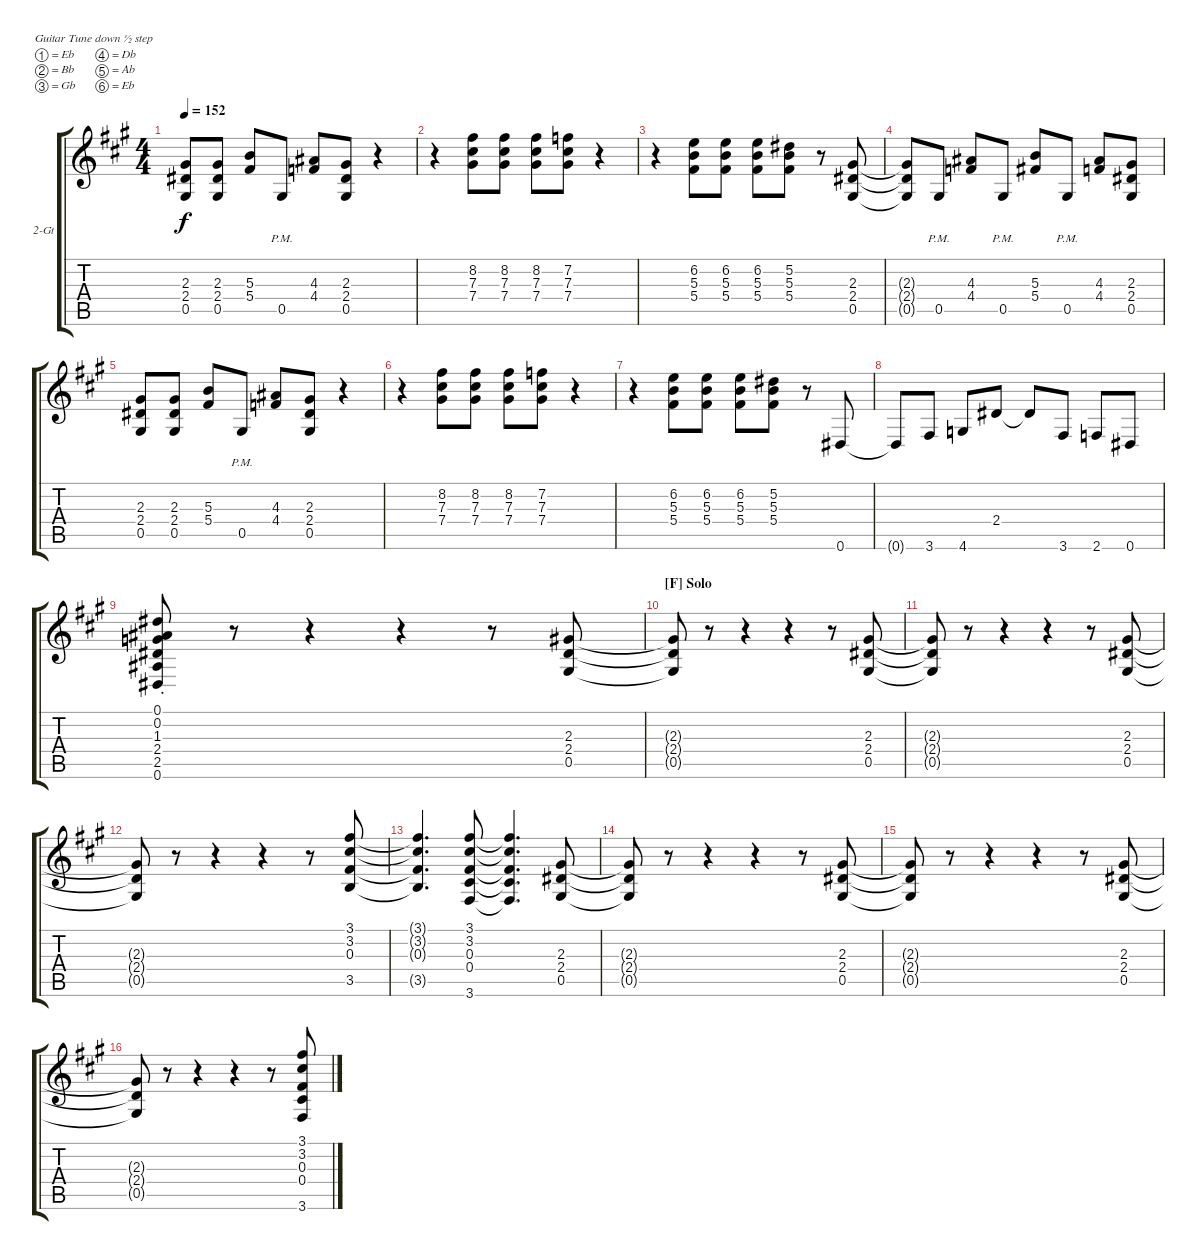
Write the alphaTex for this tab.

\defaultSystemsLayout 4
\bracketExtendMode groupsimilarinstruments
\firstSystemTrackNameOrientation horizontal
\otherSystemsTrackNameOrientation horizontal
\track ("Guitar 2" "2-Gt") {instrument distortionguitar}
\staff {score tabs}
\tuning (Eb4 Bb3 Gb3 Db3 Ab2 Eb2)
\ts (4 4)
\tempo 152
\clef g2
\scale
1.07062
\ks a
(0.5 2.4 2.3).8{dy f} (0.5 2.4 2.3).8 (5.4 5.3).8 0.5{pm}.8 (4.4 4.3).8 (0.5 2.4 2.3).8 r.4 |
\scale
0.929382 r.4 (7.4 7.3 8.2).8 (7.4 7.3 8.2).8 (7.4 7.3 8.2).8 (7.4 7.3 7.2).8 r.4 |
\scale
1.07062 r.4 (5.4 5.3 6.2).8 (5.4 5.3 6.2).8 (5.4 5.3 6.2).8 (5.4 5.3 5.2).8 r.8 (0.5 2.4 2.3).8 |
\scale
0.929382 (0.5{t} 2.4{t} 2.3{t}).8 0.5{pm}.8 (4.4 4.3).8 0.5{pm}.8 (5.4 5.3).8 0.5{pm}.8 (4.4 4.3).8 (0.5 2.4 2.3).8 |
\scale
1.07062 (0.5 2.4 2.3).8 (0.5 2.4 2.3).8 (5.4 5.3).8 0.5{pm}.8 (4.4 4.3).8 (0.5 2.4 2.3).8 r.4 |
\scale
0.929382 r.4 (7.4 7.3 8.2).8 (7.4 7.3 8.2).8 (7.4 7.3 8.2).8 (7.4 7.3 7.2).8 r.4 |
\scale
1.07062 r.4 (5.4 5.3 6.2).8 (5.4 5.3 6.2).8 (5.4 5.3 6.2).8 (5.4 5.3 5.2).8 r.8 0.6.8 |
\scale
0.929382 0.6{t}.8 3.6.8 4.6.8 2.4.8 2.4{t}.8 3.6.8 2.6.8 0.6.8 |
\scale
1.07062 (0.6{st} 2.5{st} 2.4{st} 1.3{st} 0.2{st} 0.1{st}).8 r.8 r.4 r.4 r.8 (0.5 2.4 2.3).8 |
\section ("F" "Solo")
\scale
0.929382 (0.5{t} 2.4{t} 2.3{t}).8 r.8 r.4 r.4 r.8 (0.5 2.4 2.3).8 |
\scale
1.07062 (0.5{t} 2.4{t} 2.3{t}).8 r.8 r.4 r.4 r.8 (0.5 2.4 2.3).8 |
\scale
0.929382 (0.5{t} 2.4{t} 2.3{t}).8 r.8 r.4 r.4 r.8 (0.3 3.2 3.1 3.5).8 |
\scale
1.07062 (0.3{t} 3.2{t} 3.1{t} 3.5{t}).4{d} (0.4 0.3 3.2 3.1 3.6).8 (0.4{t} 0.3{t} 3.2{t} 3.1{t} 3.6{t}).4{d} (0.5 2.4 2.3).8 |
\scale
0.929382 (0.5{t} 2.4{t} 2.3{t}).8 r.8 r.4 r.4 r.8 (0.5 2.4 2.3).8 |
\scale
1.07062 (0.5{t} 2.4{t} 2.3{t}).8 r.8 r.4 r.4 r.8 (0.5 2.4 2.3).8 |
\scale
0.929382 (0.5{t} 2.4{t} 2.3{t}).8 r.8 r.4 r.4 r.8 (3.6 0.4 0.3 3.2 3.1).8
